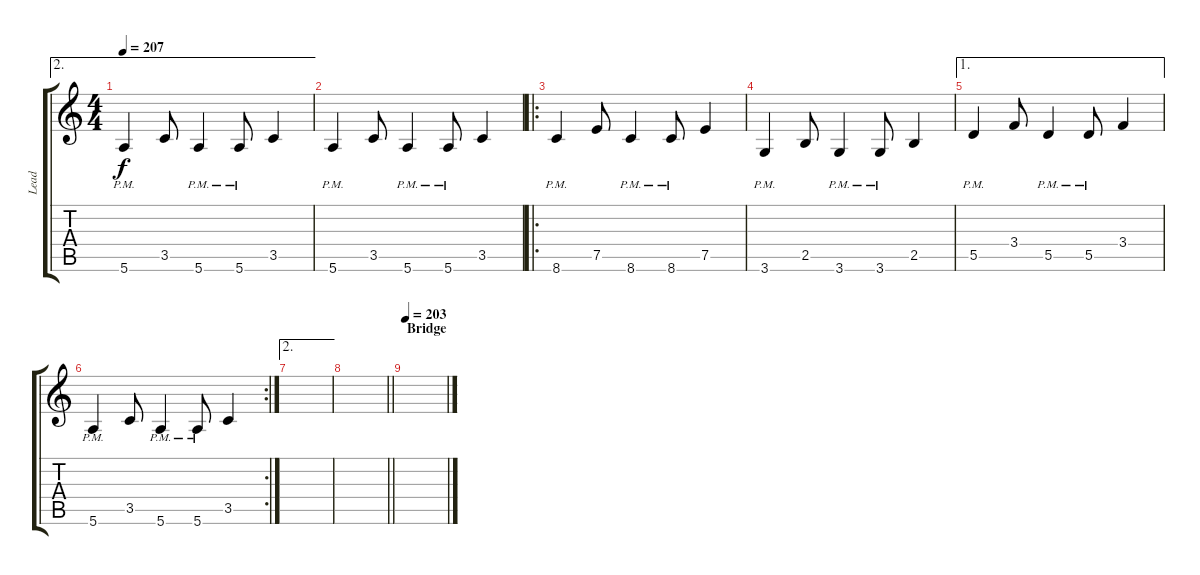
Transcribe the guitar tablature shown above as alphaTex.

\track ("Lead" "Lead") {instrument overdrivenguitar}
\staff {score tabs}
\tuning (E4 B3 G3 D3 A2 E2) {hide}
\ae 2
\ts (4 4)
\tempo 207
\clef g2
\ks c
5.6{pm}.4{dy f} 3.5.8 5.6{pm}.4 5.6{pm}.8 3.5.4 |
5.6{pm}.4 3.5.8 5.6{pm}.4 5.6{pm}.8 3.5.4 |
\ro
8.6{pm}.4 7.5.8 8.6{pm}.4 8.6{pm}.8 7.5.4 |
3.6{pm}.4 2.5.8 3.6{pm}.4 3.6{pm}.8 2.5.4 |
\ae 1
5.5{pm}.4 3.4.8 5.5{pm}.4 5.5{pm}.8 3.4.4 |
\rc 2
5.6{pm}.4 3.5.8 5.6{pm}.4 5.6{pm}.8 3.5.4 |
\ae 2
|
\barLineRight lightlight
|
\section ("" "Bridge")
\tempo 203
